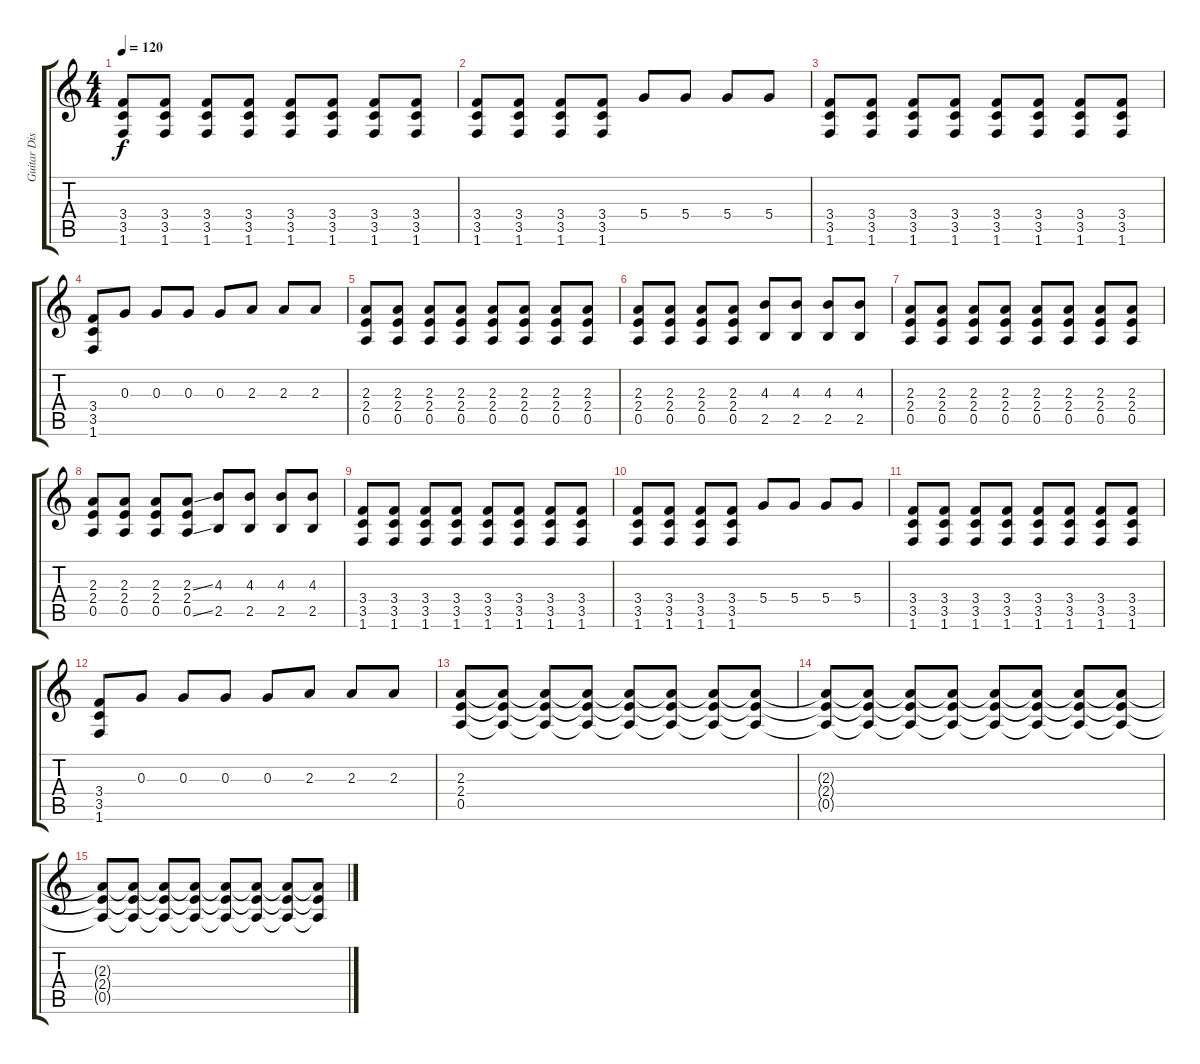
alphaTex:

\track ("Guitar Distortion" "Guitar Dis") {instrument distortionguitar}
\staff {score tabs}
\tuning (E4 B3 G3 D3 A2 E2) {hide}
\ts (4 4)
\tempo 120
\clef g2
\ks c
(3.4 3.5 1.6).8{dy f} (3.4 3.5 1.6).8 (3.4 3.5 1.6).8 (3.4 3.5 1.6).8 (3.4 3.5 1.6).8 (3.4 3.5 1.6).8 (3.4 3.5 1.6).8 (3.4 3.5 1.6).8 |
(3.4 3.5 1.6).8 (3.4 3.5 1.6).8 (3.4 3.5 1.6).8 (3.4 3.5 1.6).8 5.4.8 5.4.8 5.4.8 5.4.8 |
(3.4 3.5 1.6).8 (3.4 3.5 1.6).8 (3.4 3.5 1.6).8 (3.4 3.5 1.6).8 (3.4 3.5 1.6).8 (3.4 3.5 1.6).8 (3.4 3.5 1.6).8 (3.4 3.5 1.6).8 |
(3.4 3.5 1.6).8 0.3.8 0.3.8 0.3.8 0.3.8 2.3.8 2.3.8 2.3.8 |
(2.3 2.4 0.5).8 (2.3 2.4 0.5).8 (2.3 2.4 0.5).8 (2.3 2.4 0.5).8 (2.3 2.4 0.5).8 (2.3 2.4 0.5).8 (2.3 2.4 0.5).8 (2.3 2.4 0.5).8 |
(2.3 2.4 0.5).8 (2.3 2.4 0.5).8 (2.3 2.4 0.5).8 (2.3 2.4 0.5).8 (4.3 2.5).8 (4.3 2.5).8 (4.3 2.5).8 (4.3 2.5).8 |
(2.3 2.4 0.5).8 (2.3 2.4 0.5).8 (2.3 2.4 0.5).8 (2.3 2.4 0.5).8 (2.3 2.4 0.5).8 (2.3 2.4 0.5).8 (2.3 2.4 0.5).8 (2.3 2.4 0.5).8 |
(2.3 2.4 0.5).8 (2.3 2.4 0.5).8 (2.3 2.4 0.5).8 (2.3{ss} 2.4 0.5{ss}).8 (4.3 2.5).8 (4.3 2.5).8 (4.3 2.5).8 (4.3 2.5).8 |
(3.4 3.5 1.6).8 (3.4 3.5 1.6).8 (3.4 3.5 1.6).8 (3.4 3.5 1.6).8 (3.4 3.5 1.6).8 (3.4 3.5 1.6).8 (3.4 3.5 1.6).8 (3.4 3.5 1.6).8 |
(3.4 3.5 1.6).8 (3.4 3.5 1.6).8 (3.4 3.5 1.6).8 (3.4 3.5 1.6).8 5.4.8 5.4.8 5.4.8 5.4.8 |
(3.4 3.5 1.6).8 (3.4 3.5 1.6).8 (3.4 3.5 1.6).8 (3.4 3.5 1.6).8 (3.4 3.5 1.6).8 (3.4 3.5 1.6).8 (3.4 3.5 1.6).8 (3.4 3.5 1.6).8 |
(3.4 3.5 1.6).8 0.3.8 0.3.8 0.3.8 0.3.8 2.3.8 2.3.8 2.3.8 |
(2.3 2.4 0.5).8 (2.3{t} 2.4{t} 0.5{t}).8 (2.3{t} 2.4{t} 0.5{t}).8 (2.3{t} 2.4{t} 0.5{t}).8 (2.3{t} 2.4{t} 0.5{t}).8 (2.3{t} 2.4{t} 0.5{t}).8 (2.3{t} 2.4{t} 0.5{t}).8 (2.3{t} 2.4{t} 0.5{t}).8 |
(2.3{t} 2.4{t} 0.5{t}).8 (2.3{t} 2.4{t} 0.5{t}).8 (2.3{t} 2.4{t} 0.5{t}).8 (2.3{t} 2.4{t} 0.5{t}).8 (2.3{t} 2.4{t} 0.5{t}).8 (2.3{t} 2.4{t} 0.5{t}).8 (2.3{t} 2.4{t} 0.5{t}).8 (2.3{t} 2.4{t} 0.5{t}).8 |
(2.3{t} 2.4{t} 0.5{t}).8 (2.3{t} 2.4{t} 0.5{t}).8 (2.3{t} 2.4{t} 0.5{t}).8 (2.3{t} 2.4{t} 0.5{t}).8 (2.3{t} 2.4{t} 0.5{t}).8 (2.3{t} 2.4{t} 0.5{t}).8 (2.3{t} 2.4{t} 0.5{t}).8 (2.3{t} 2.4{t} 0.5{t}).8
